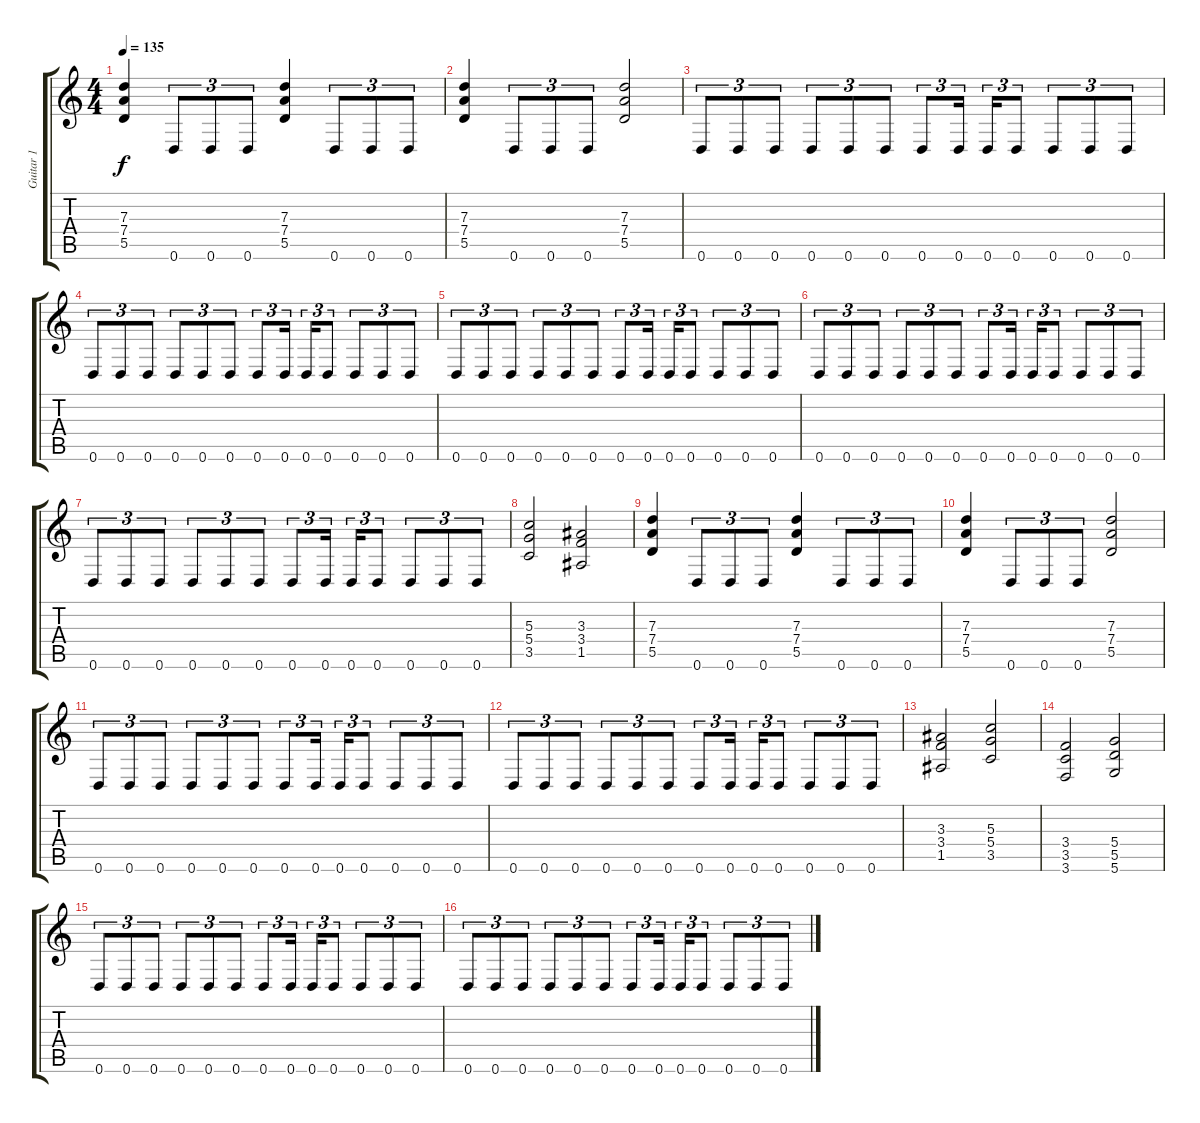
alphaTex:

\track ("Guitar 1" "Guitar 1") {instrument distortionguitar}
\staff {score tabs}
\tuning (E4 B3 G3 D3 A2 D2) {hide}
\ts (4 4)
\tempo 135
\clef g2
\ks c
(7.3 7.4 5.5).4{dy f} 0.6.8{tu (3 2)} 0.6.8{tu (3 2)} 0.6.8{tu (3 2)} (7.3 7.4 5.5).4 0.6.8{tu (3 2)} 0.6.8{tu (3 2)} 0.6.8{tu (3 2)} |
(7.3 7.4 5.5).4 0.6.8{tu (3 2)} 0.6.8{tu (3 2)} 0.6.8{tu (3 2)} (7.3 7.4 5.5).2 |
0.6.8{tu (3 2)} 0.6.8{tu (3 2)} 0.6.8{tu (3 2)} 0.6.8{tu (3 2)} 0.6.8{tu (3 2)} 0.6.8{tu (3 2)} 0.6.8{tu (3 2)} 0.6.16{tu (3 2)} 0.6.16{tu (3 2)} 0.6.8{tu (3 2)} 0.6.8{tu (3 2)} 0.6.8{tu (3 2)} 0.6.8{tu (3 2)} |
0.6.8{tu (3 2)} 0.6.8{tu (3 2)} 0.6.8{tu (3 2)} 0.6.8{tu (3 2)} 0.6.8{tu (3 2)} 0.6.8{tu (3 2)} 0.6.8{tu (3 2)} 0.6.16{tu (3 2)} 0.6.16{tu (3 2)} 0.6.8{tu (3 2)} 0.6.8{tu (3 2)} 0.6.8{tu (3 2)} 0.6.8{tu (3 2)} |
0.6.8{tu (3 2)} 0.6.8{tu (3 2)} 0.6.8{tu (3 2)} 0.6.8{tu (3 2)} 0.6.8{tu (3 2)} 0.6.8{tu (3 2)} 0.6.8{tu (3 2)} 0.6.16{tu (3 2)} 0.6.16{tu (3 2)} 0.6.8{tu (3 2)} 0.6.8{tu (3 2)} 0.6.8{tu (3 2)} 0.6.8{tu (3 2)} |
0.6.8{tu (3 2)} 0.6.8{tu (3 2)} 0.6.8{tu (3 2)} 0.6.8{tu (3 2)} 0.6.8{tu (3 2)} 0.6.8{tu (3 2)} 0.6.8{tu (3 2)} 0.6.16{tu (3 2)} 0.6.16{tu (3 2)} 0.6.8{tu (3 2)} 0.6.8{tu (3 2)} 0.6.8{tu (3 2)} 0.6.8{tu (3 2)} |
0.6.8{tu (3 2)} 0.6.8{tu (3 2)} 0.6.8{tu (3 2)} 0.6.8{tu (3 2)} 0.6.8{tu (3 2)} 0.6.8{tu (3 2)} 0.6.8{tu (3 2)} 0.6.16{tu (3 2)} 0.6.16{tu (3 2)} 0.6.8{tu (3 2)} 0.6.8{tu (3 2)} 0.6.8{tu (3 2)} 0.6.8{tu (3 2)} |
(5.3 5.4 3.5).2 (3.3 3.4 1.5).2 |
(7.3 7.4 5.5).4 0.6.8{tu (3 2)} 0.6.8{tu (3 2)} 0.6.8{tu (3 2)} (7.3 7.4 5.5).4 0.6.8{tu (3 2)} 0.6.8{tu (3 2)} 0.6.8{tu (3 2)} |
(7.3 7.4 5.5).4 0.6.8{tu (3 2)} 0.6.8{tu (3 2)} 0.6.8{tu (3 2)} (7.3 7.4 5.5).2 |
0.6.8{tu (3 2)} 0.6.8{tu (3 2)} 0.6.8{tu (3 2)} 0.6.8{tu (3 2)} 0.6.8{tu (3 2)} 0.6.8{tu (3 2)} 0.6.8{tu (3 2)} 0.6.16{tu (3 2)} 0.6.16{tu (3 2)} 0.6.8{tu (3 2)} 0.6.8{tu (3 2)} 0.6.8{tu (3 2)} 0.6.8{tu (3 2)} |
0.6.8{tu (3 2)} 0.6.8{tu (3 2)} 0.6.8{tu (3 2)} 0.6.8{tu (3 2)} 0.6.8{tu (3 2)} 0.6.8{tu (3 2)} 0.6.8{tu (3 2)} 0.6.16{tu (3 2)} 0.6.16{tu (3 2)} 0.6.8{tu (3 2)} 0.6.8{tu (3 2)} 0.6.8{tu (3 2)} 0.6.8{tu (3 2)} |
(3.3 3.4 1.5).2 (5.3 5.4 3.5).2 |
(3.4 3.5 3.6).2 (5.4 5.5 5.6).2 |
0.6.8{tu (3 2)} 0.6.8{tu (3 2)} 0.6.8{tu (3 2)} 0.6.8{tu (3 2)} 0.6.8{tu (3 2)} 0.6.8{tu (3 2)} 0.6.8{tu (3 2)} 0.6.16{tu (3 2)} 0.6.16{tu (3 2)} 0.6.8{tu (3 2)} 0.6.8{tu (3 2)} 0.6.8{tu (3 2)} 0.6.8{tu (3 2)} |
0.6.8{tu (3 2)} 0.6.8{tu (3 2)} 0.6.8{tu (3 2)} 0.6.8{tu (3 2)} 0.6.8{tu (3 2)} 0.6.8{tu (3 2)} 0.6.8{tu (3 2)} 0.6.16{tu (3 2)} 0.6.16{tu (3 2)} 0.6.8{tu (3 2)} 0.6.8{tu (3 2)} 0.6.8{tu (3 2)} 0.6.8{tu (3 2)}
